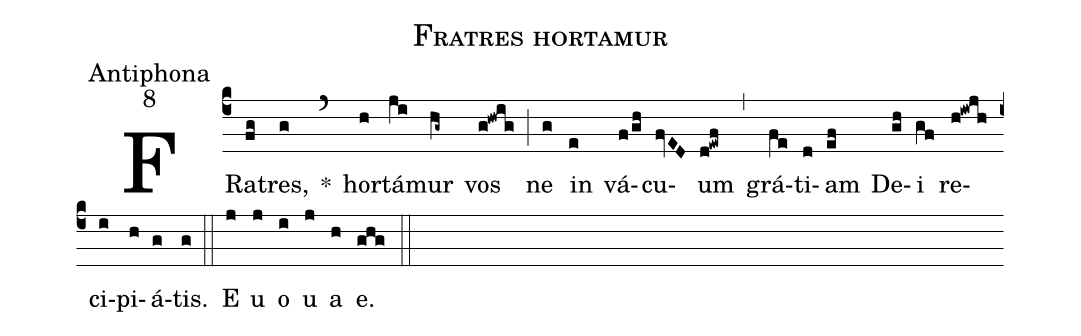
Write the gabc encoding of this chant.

name:Fratres hortamur;
office-part:Antiphona;
mode:8;
%%
(c4)FRa(fg)tres,(g) *(`) hor(h)tá(ji)mur(hg~) vos(g!hwig) (;) ne(g) in(e) vá(f/gh)cu(fvED)um(d!ewf) (,) grá(fe)ti(d)am(ef) De(gh)i(gf) re(h!iwjh)ci(i)pi(h)á(g)tis.(g) (::) E(j) u(j) o(i) u(j) a(h) e.(ghg) (::)
